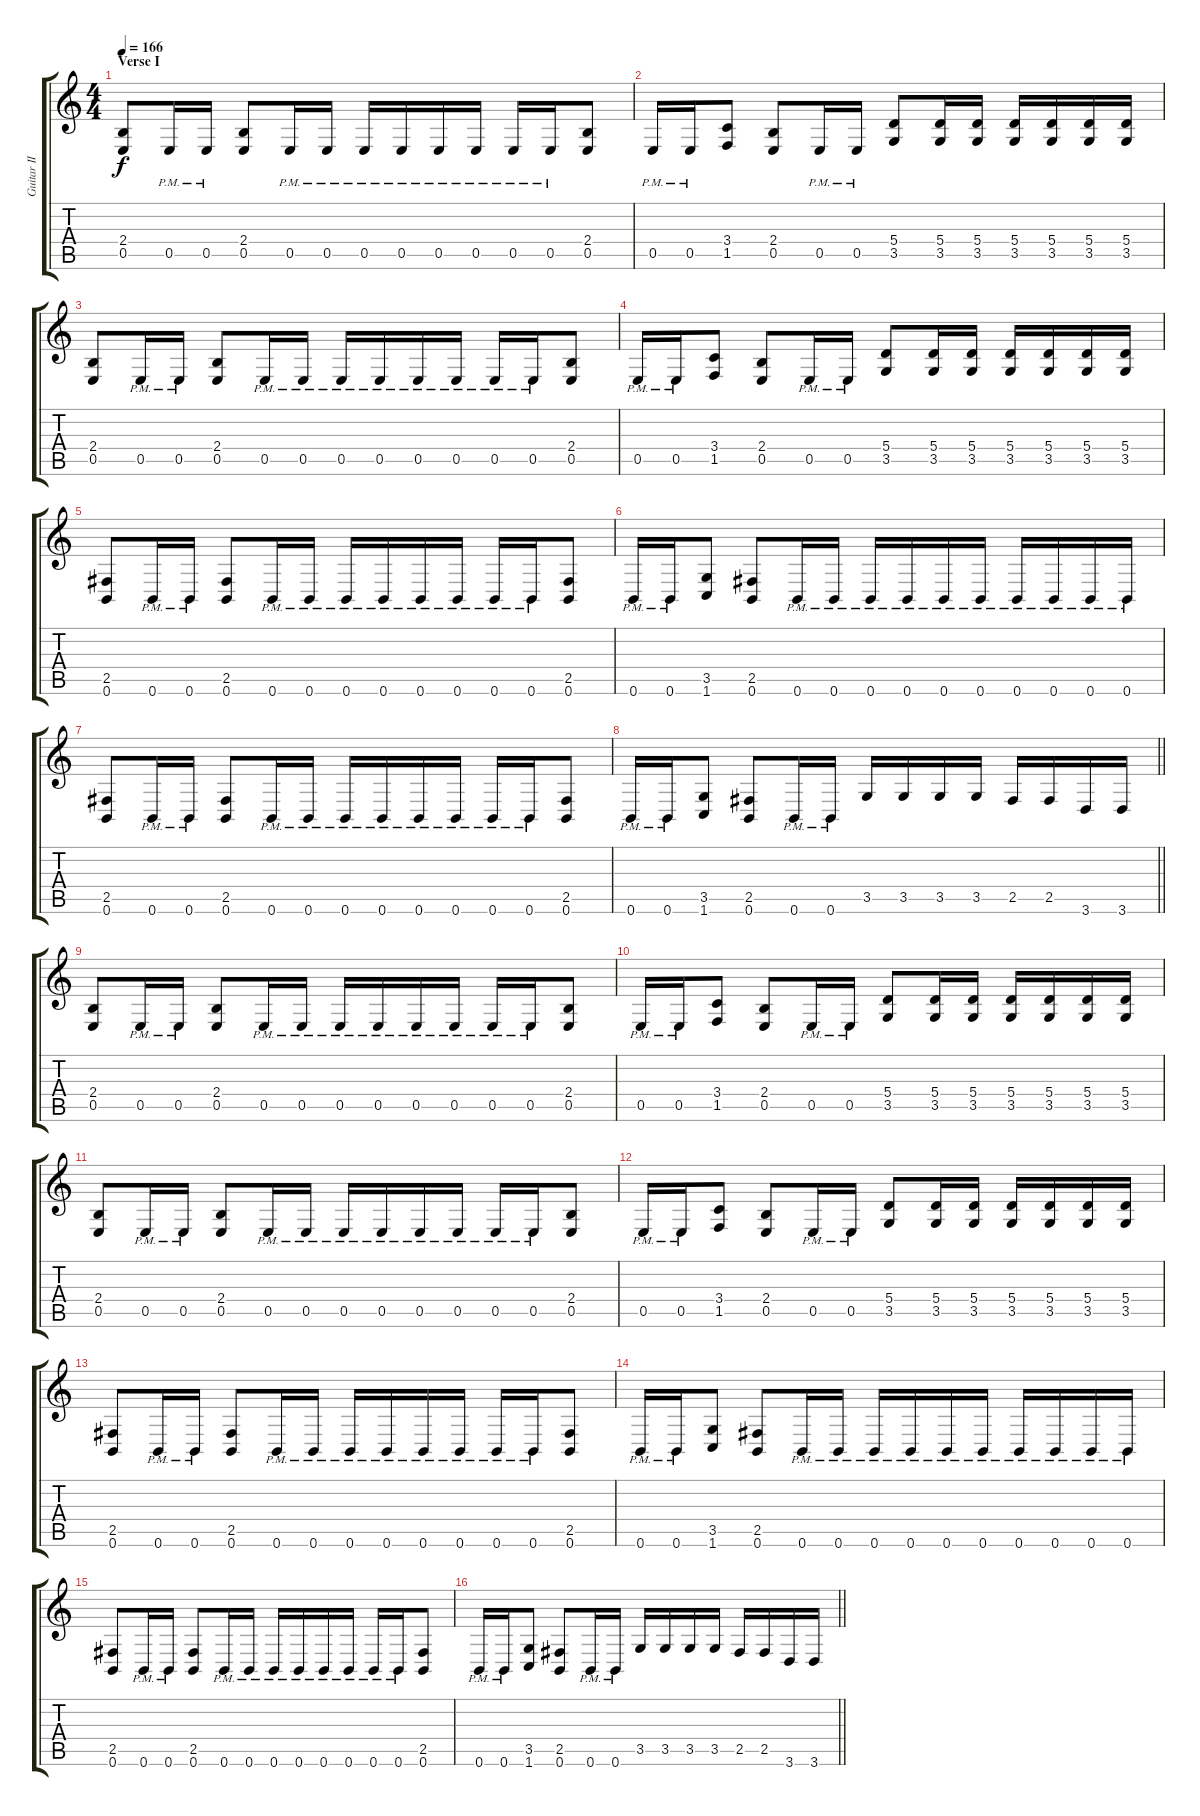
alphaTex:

\track ("Guitar II" "Guitar II") {instrument distortionguitar}
\staff {score tabs}
\tuning (B3 Gb3 D3 A2 E2 B1) {hide}
\ts (4 4)
\section ("" "Verse I")
\tempo 166
\clef g2
\ks c
(2.4 0.5).8{dy f} 0.5{pm}.16 0.5{pm}.16 (2.4 0.5).8 0.5{pm}.16 0.5{pm}.16 0.5{pm}.16 0.5{pm}.16 0.5{pm}.16 0.5{pm}.16 0.5{pm}.16 0.5{pm}.16 (2.4 0.5).8 |
0.5{pm}.16 0.5{pm}.16 (3.4 1.5).8 (2.4 0.5).8 0.5{pm}.16 0.5{pm}.16 (5.4 3.5).8 (5.4 3.5).16 (5.4 3.5).16 (5.4 3.5).16 (5.4 3.5).16 (5.4 3.5).16 (5.4 3.5).16 |
(2.4 0.5).8 0.5{pm}.16 0.5{pm}.16 (2.4 0.5).8 0.5{pm}.16 0.5{pm}.16 0.5{pm}.16 0.5{pm}.16 0.5{pm}.16 0.5{pm}.16 0.5{pm}.16 0.5{pm}.16 (2.4 0.5).8 |
0.5{pm}.16 0.5{pm}.16 (3.4 1.5).8 (2.4 0.5).8 0.5{pm}.16 0.5{pm}.16 (5.4 3.5).8 (5.4 3.5).16 (5.4 3.5).16 (5.4 3.5).16 (5.4 3.5).16 (5.4 3.5).16 (5.4 3.5).16 |
(2.5 0.6).8 0.6{pm}.16 0.6{pm}.16 (2.5 0.6).8 0.6{pm}.16 0.6{pm}.16 0.6{pm}.16 0.6{pm}.16 0.6{pm}.16 0.6{pm}.16 0.6{pm}.16 0.6{pm}.16 (2.5 0.6).8 |
0.6{pm}.16 0.6{pm}.16 (3.5 1.6).8 (2.5 0.6).8 0.6{pm}.16 0.6{pm}.16 0.6{pm}.16 0.6{pm}.16 0.6{pm}.16 0.6{pm}.16 0.6{pm}.16 0.6{pm}.16 0.6{pm}.16 0.6{pm}.16 |
(2.5 0.6).8 0.6{pm}.16 0.6{pm}.16 (2.5 0.6).8 0.6{pm}.16 0.6{pm}.16 0.6{pm}.16 0.6{pm}.16 0.6{pm}.16 0.6{pm}.16 0.6{pm}.16 0.6{pm}.16 (2.5 0.6).8 |
\barLineRight lightlight
0.6{pm}.16 0.6{pm}.16 (3.5 1.6).8 (2.5 0.6).8 0.6{pm}.16 0.6{pm}.16 3.5.16 3.5.16 3.5.16 3.5.16 2.5.16 2.5.16 3.6.16 3.6.16 |
\section ("" "")
(2.4 0.5).8 0.5{pm}.16 0.5{pm}.16 (2.4 0.5).8 0.5{pm}.16 0.5{pm}.16 0.5{pm}.16 0.5{pm}.16 0.5{pm}.16 0.5{pm}.16 0.5{pm}.16 0.5{pm}.16 (2.4 0.5).8 |
0.5{pm}.16 0.5{pm}.16 (3.4 1.5).8 (2.4 0.5).8 0.5{pm}.16 0.5{pm}.16 (5.4 3.5).8 (5.4 3.5).16 (5.4 3.5).16 (5.4 3.5).16 (5.4 3.5).16 (5.4 3.5).16 (5.4 3.5).16 |
(2.4 0.5).8 0.5{pm}.16 0.5{pm}.16 (2.4 0.5).8 0.5{pm}.16 0.5{pm}.16 0.5{pm}.16 0.5{pm}.16 0.5{pm}.16 0.5{pm}.16 0.5{pm}.16 0.5{pm}.16 (2.4 0.5).8 |
0.5{pm}.16 0.5{pm}.16 (3.4 1.5).8 (2.4 0.5).8 0.5{pm}.16 0.5{pm}.16 (5.4 3.5).8 (5.4 3.5).16 (5.4 3.5).16 (5.4 3.5).16 (5.4 3.5).16 (5.4 3.5).16 (5.4 3.5).16 |
(2.5 0.6).8 0.6{pm}.16 0.6{pm}.16 (2.5 0.6).8 0.6{pm}.16 0.6{pm}.16 0.6{pm}.16 0.6{pm}.16 0.6{pm}.16 0.6{pm}.16 0.6{pm}.16 0.6{pm}.16 (2.5 0.6).8 |
0.6{pm}.16 0.6{pm}.16 (3.5 1.6).8 (2.5 0.6).8 0.6{pm}.16 0.6{pm}.16 0.6{pm}.16 0.6{pm}.16 0.6{pm}.16 0.6{pm}.16 0.6{pm}.16 0.6{pm}.16 0.6{pm}.16 0.6{pm}.16 |
(2.5 0.6).8 0.6{pm}.16 0.6{pm}.16 (2.5 0.6).8 0.6{pm}.16 0.6{pm}.16 0.6{pm}.16 0.6{pm}.16 0.6{pm}.16 0.6{pm}.16 0.6{pm}.16 0.6{pm}.16 (2.5 0.6).8 |
\barLineRight lightlight
0.6{pm}.16 0.6{pm}.16 (3.5 1.6).8 (2.5 0.6).8 0.6{pm}.16 0.6{pm}.16 3.5.16 3.5.16 3.5.16 3.5.16 2.5.16 2.5.16 3.6.16 3.6.16
